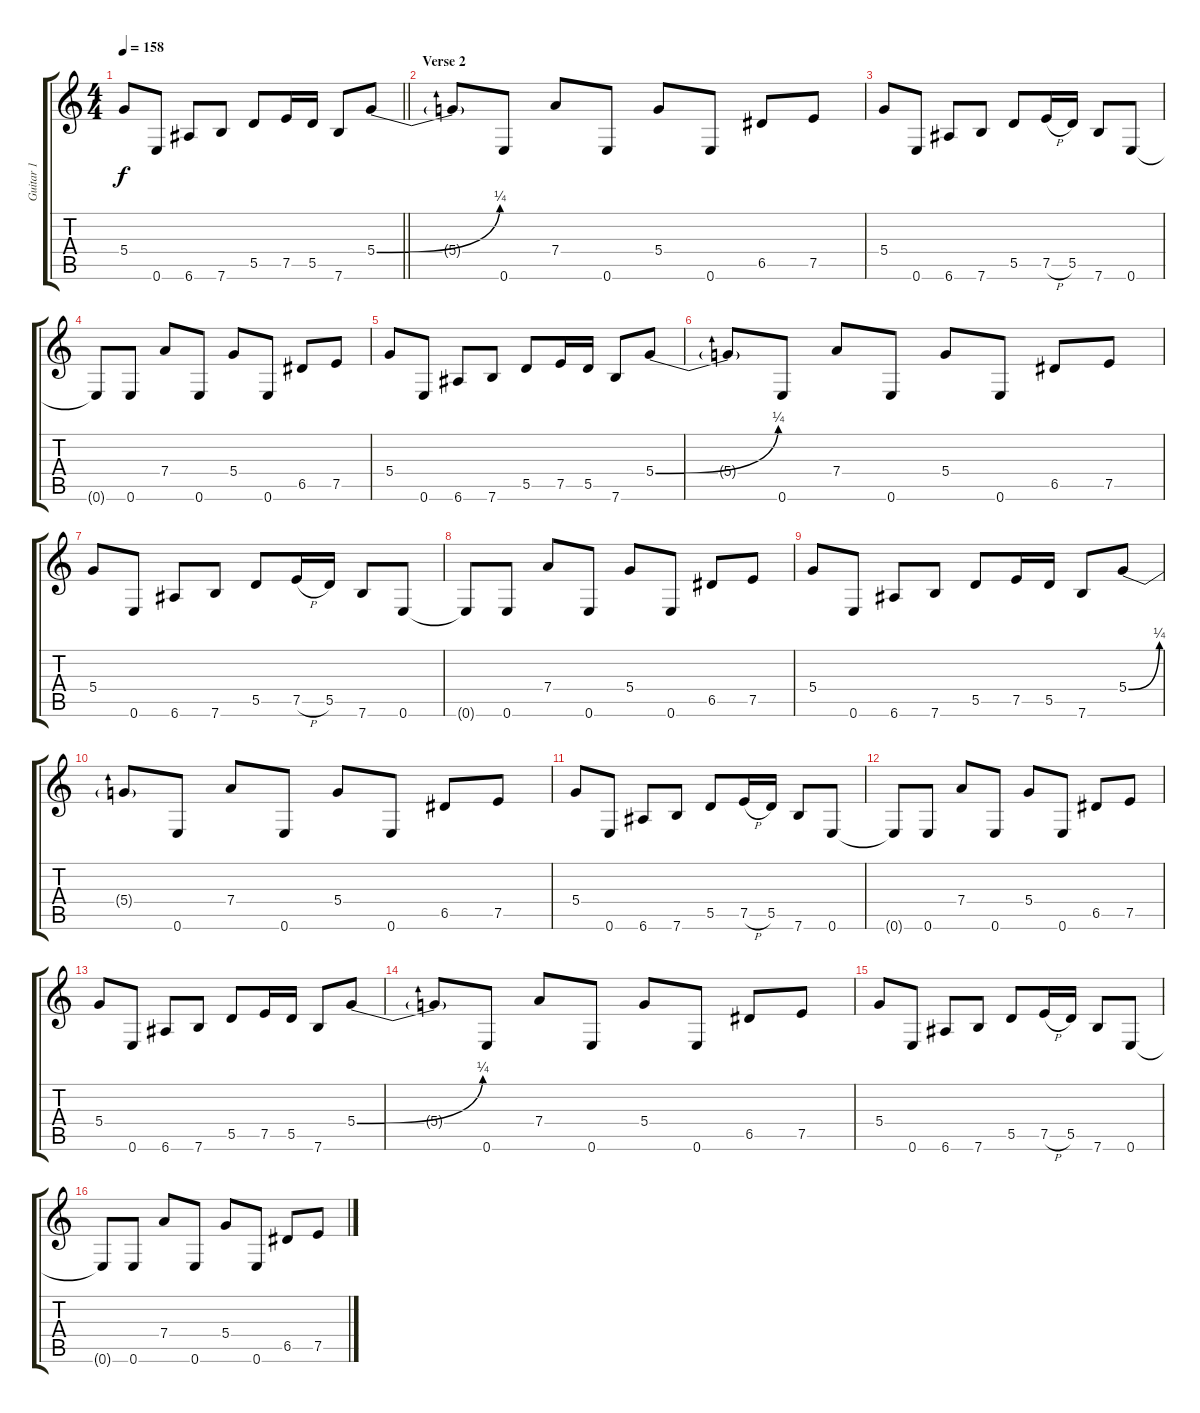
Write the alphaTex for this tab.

\track ("Guitar 1" "Guitar 1") {instrument distortionguitar}
\staff {score tabs}
\tuning (E4 B3 G3 D3 A2 E2) {hide}
\ts (4 4)
\tempo 158
\clef g2
\barLineRight lightlight
\ks c
5.4.8{dy f} 0.6.8 6.6.8 7.6.8 5.5.8 7.5.16 5.5.16 7.6.8 5.4{be (bend 0 0 60 1)}.8 |
\section ("" "Verse 2")
5.4{t}.8 0.6.8 7.4.8 0.6.8 5.4.8 0.6.8 6.5.8 7.5.8 |
5.4.8 0.6.8 6.6.8 7.6.8 5.5.8 7.5{h}.16 5.5.16 7.6.8 0.6.8 |
0.6{t}.8 0.6.8 7.4.8 0.6.8 5.4.8 0.6.8 6.5.8 7.5.8 |
5.4.8 0.6.8 6.6.8 7.6.8 5.5.8 7.5.16 5.5.16 7.6.8 5.4{be (bend 0 0 60 1)}.8 |
5.4{t}.8 0.6.8 7.4.8 0.6.8 5.4.8 0.6.8 6.5.8 7.5.8 |
5.4.8 0.6.8 6.6.8 7.6.8 5.5.8 7.5{h}.16 5.5.16 7.6.8 0.6.8 |
0.6{t}.8 0.6.8 7.4.8 0.6.8 5.4.8 0.6.8 6.5.8 7.5.8 |
5.4.8 0.6.8 6.6.8 7.6.8 5.5.8 7.5.16 5.5.16 7.6.8 5.4{be (bend 0 0 60 1)}.8 |
5.4{t}.8 0.6.8 7.4.8 0.6.8 5.4.8 0.6.8 6.5.8 7.5.8 |
5.4.8 0.6.8 6.6.8 7.6.8 5.5.8 7.5{h}.16 5.5.16 7.6.8 0.6.8 |
0.6{t}.8 0.6.8 7.4.8 0.6.8 5.4.8 0.6.8 6.5.8 7.5.8 |
5.4.8 0.6.8 6.6.8 7.6.8 5.5.8 7.5.16 5.5.16 7.6.8 5.4{be (bend 0 0 60 1)}.8 |
5.4{t}.8 0.6.8 7.4.8 0.6.8 5.4.8 0.6.8 6.5.8 7.5.8 |
5.4.8 0.6.8 6.6.8 7.6.8 5.5.8 7.5{h}.16 5.5.16 7.6.8 0.6.8 |
0.6{t}.8 0.6.8 7.4.8 0.6.8 5.4.8 0.6.8 6.5.8 7.5.8
